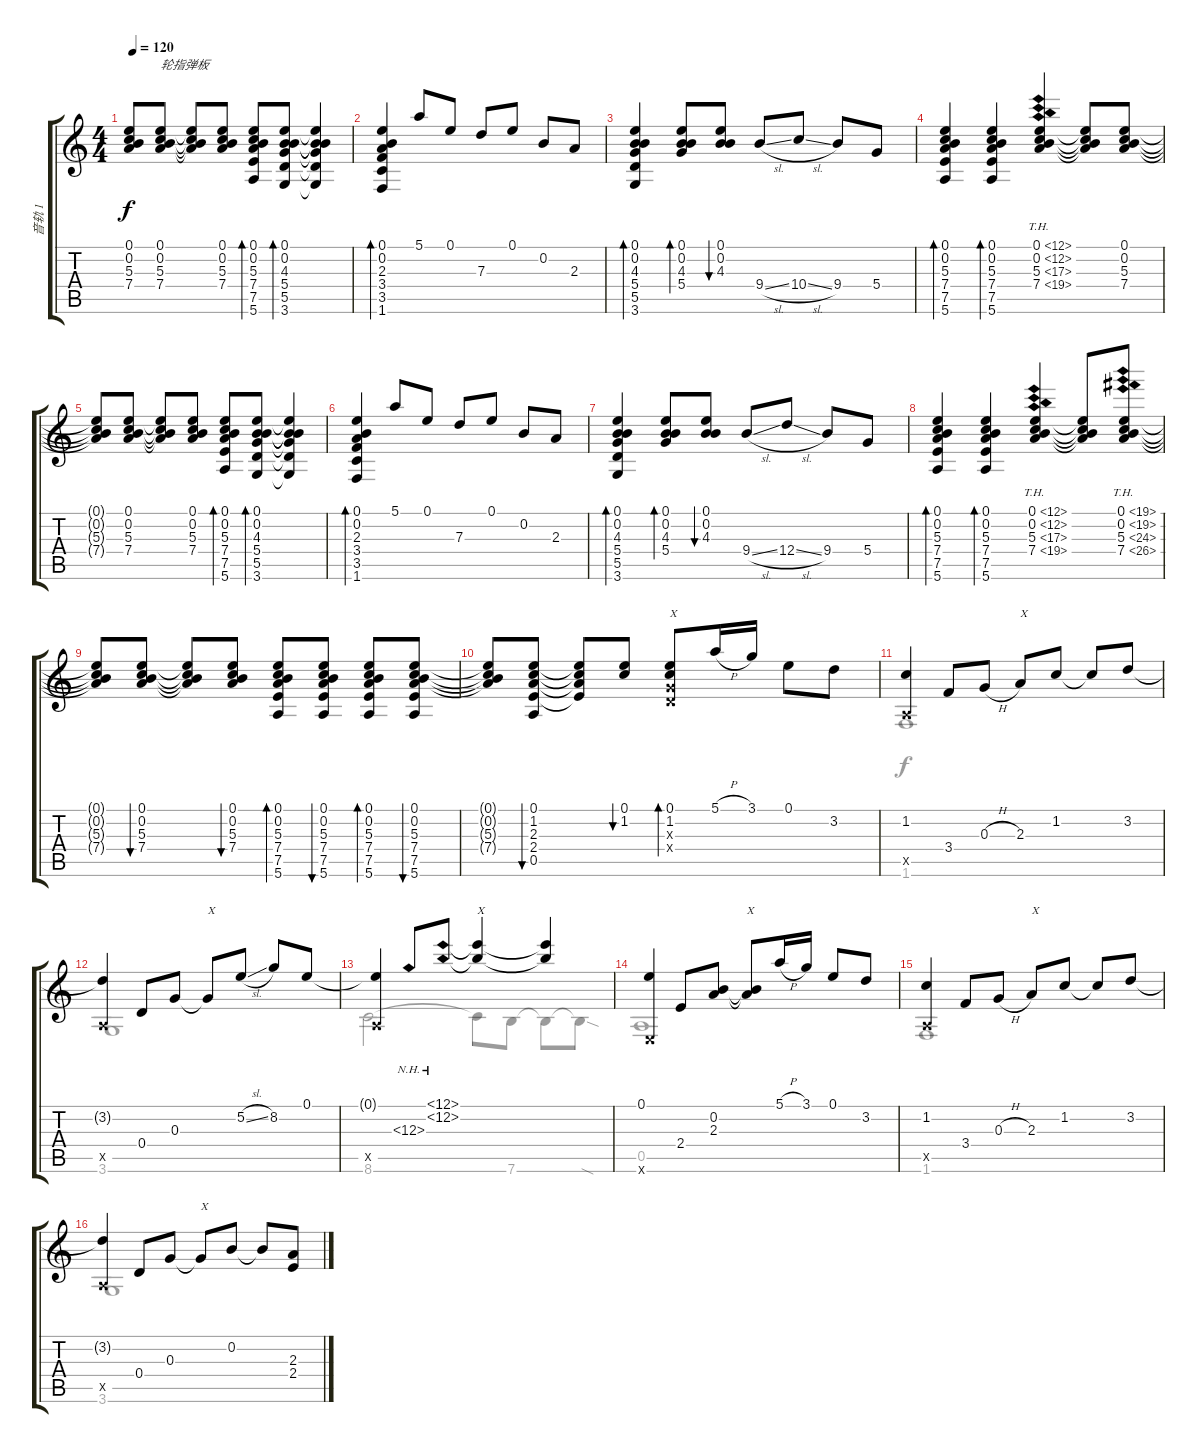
\track ("音轨 1" "音轨 1") {instrument acousticguitarsteel}
\staff {score tabs}
\tuning (E4 B3 G3 D3 A2 E2) {hide}
\voice
\ts (4 4)
\tempo 120
\clef g2
\ks c
(0.1{t} 0.2{t} 5.3{t} 7.4{t}).8{dy f beam Up} (0.1 0.2 5.3 7.4).8{txt "轮指弹板" beam Up} (0.1{t} 0.2{t} 5.3{t} 7.4{t}).8{beam Up} (0.1 0.2 5.3 7.4).8{beam Up} (0.1 0.2 5.3 7.4 7.5 5.6).8{bd 30 beam Up} (0.1 0.2 4.3 5.4 5.5 3.6).8{bd 30 beam Up} (0.1{t} 0.2{t} 4.3{t} 5.4{t} 5.5{t} 3.6{t}).4{beam Up} |
(0.1 0.2 2.3 3.4 3.5 1.6).4{bd 120 beam Up} 5.1.8{beam Up} 0.1.8{beam Up} 7.3.8{beam Up} 0.1.8{beam Up} 0.2.8{beam Up} 2.3.8{beam Up} |
(0.1 0.2 4.3 5.4 5.5 3.6).4{bd 120 beam Up} (0.1 0.2 4.3 5.4).8{bd 30 beam Up} (0.1 0.2 4.3).8{bu 30 beam Up} 9.4{sl}.8{beam Up} 10.4{sl}.8{beam Up} 9.4.8{beam Up} 5.4.8{beam Up} |
(0.1 0.2 5.3 7.4 7.5 5.6).4{bd 120 beam Up} (0.1 0.2 5.3 7.4 7.5 5.6).4{bd 30 beam Up} (0.1{th 12} 0.2{th 12} 5.3{th 12} 7.4{th 12}).4{beam Up} (0.1{t} 0.2{t} 5.3{t} 7.4{t}).8{beam Up} (0.1 0.2 5.3 7.4).8 |
(0.1{t} 0.2{t} 5.3{t} 7.4{t}).8{beam Up} (0.1 0.2 5.3 7.4).8{beam Up} (0.1{t} 0.2{t} 5.3{t} 7.4{t}).8{beam Up} (0.1 0.2 5.3 7.4).8{beam Up} (0.1 0.2 5.3 7.4 7.5 5.6).8{bd 30 beam Up} (0.1 0.2 4.3 5.4 5.5 3.6).8{bd 30 beam Up} (0.1{t} 0.2{t} 4.3{t} 5.4{t} 5.5{t} 3.6{t}).4{beam Up} |
(0.1 0.2 2.3 3.4 3.5 1.6).4{bd 120 beam Up} 5.1.8{beam Up} 0.1.8{beam Up} 7.3.8{beam Up} 0.1.8{beam Up} 0.2.8{beam Up} 2.3.8{beam Up} |
(0.1 0.2 4.3 5.4 5.5 3.6).4{bd 120 beam Up} (0.1 0.2 4.3 5.4).8{bd 30 beam Up} (0.1 0.2 4.3).8{bu 30 beam Up} 9.4{sl}.8{beam Up} 12.4{sl}.8{beam Up} 9.4.8{beam Up} 5.4.8{beam Up} |
(0.1 0.2 5.3 7.4 7.5 5.6).4{bd 30 beam Up} (0.1 0.2 5.3 7.4 7.5 5.6).4{bd 30 beam Up} (0.1{th 12} 0.2{th 12} 5.3{th 12} 7.4{th 12}).4{beam Up} (0.1{t} 0.2{t} 5.3{t} 7.4{t}).8{beam Up} (0.1{th 19} 0.2{th 19} 5.3{th 19} 7.4{th 19}).8 |
(0.1{t} 0.2{t} 5.3{t} 7.4{t}).8{beam Up} (0.1 0.2 5.3 7.4).8{bu 60 beam Up} (0.1{t} 0.2{t} 5.3{t} 7.4{t}).8{beam Up} (0.1 0.2 5.3 7.4).8{bu 60 beam Up} (0.1 0.2 5.3 7.4 7.5 5.6).8{bd 30 beam Up} (0.1 0.2 5.3 7.4 7.5 5.6).8{bu 60 beam Up} (0.1 0.2 5.3 7.4 7.5 5.6).8{bd 30 beam Up} (0.1 0.2 5.3 7.4 7.5 5.6).8{bu 60 beam Up} |
(0.1{t} 0.2{t} 5.3{t} 7.4{t}).8{beam Up} (0.1 1.2 2.3 2.4 0.5).8{bu 60 beam Up} (0.1{t} 1.2{t} 2.3{t} 2.4{t}).8{beam Up} (0.1 1.2).8{bu 60 beam Up} (0.1 1.2 0.3{x} 0.4{x}).8{bd 30 txt "X" beam Up} 5.1{h}.16 3.1.16 0.1.8 3.2.8 |
(1.2 0.5{x}).4 3.4.8 0.3{h}.8 2.3.8{txt "X"} 1.2.8 1.2{t}.8 3.2.8 |
(3.2{t} 0.5{x}).4 0.4.8 0.3.8 0.3{t}.8{txt "X"} 5.2{sl}.8 8.2.8 0.1.8 |
(0.1{t} 0.5{x}).4 12.3{nh}.8 (12.1{nh} 12.2{nh}).8 (12.1{t} 12.2{t}).4{txt "X"} (12.1{t} 12.2{t}).4 |
(0.1 0.6{x}).4 2.4.8 (0.2 2.3).8 (0.2{t} 2.3{t}).8{txt "X"} 5.1{h}.16 3.1.16 0.1.8 3.2.8 |
(1.2 0.5{x}).4 3.4.8 0.3{h}.8 2.3.8{txt "X"} 1.2.8 1.2{t}.8 3.2.8 |
(3.2{t} 0.5{x}).4 0.4.8 0.3.8 0.3{t}.8{txt "X"} 0.2.8 0.2{t}.8 (2.3 2.4).8
\voice
\clef g2
\ottava regular
\simile none
\ks c
|
|
|
|
|
|
|
|
|
|
1.6.1 |
3.6.1 |
8.6.2 8.6{t}.8 7.6.8 7.6{t}.8 7.6{sod t}.8 |
0.5.1 |
1.6.1 |
3.6.1
